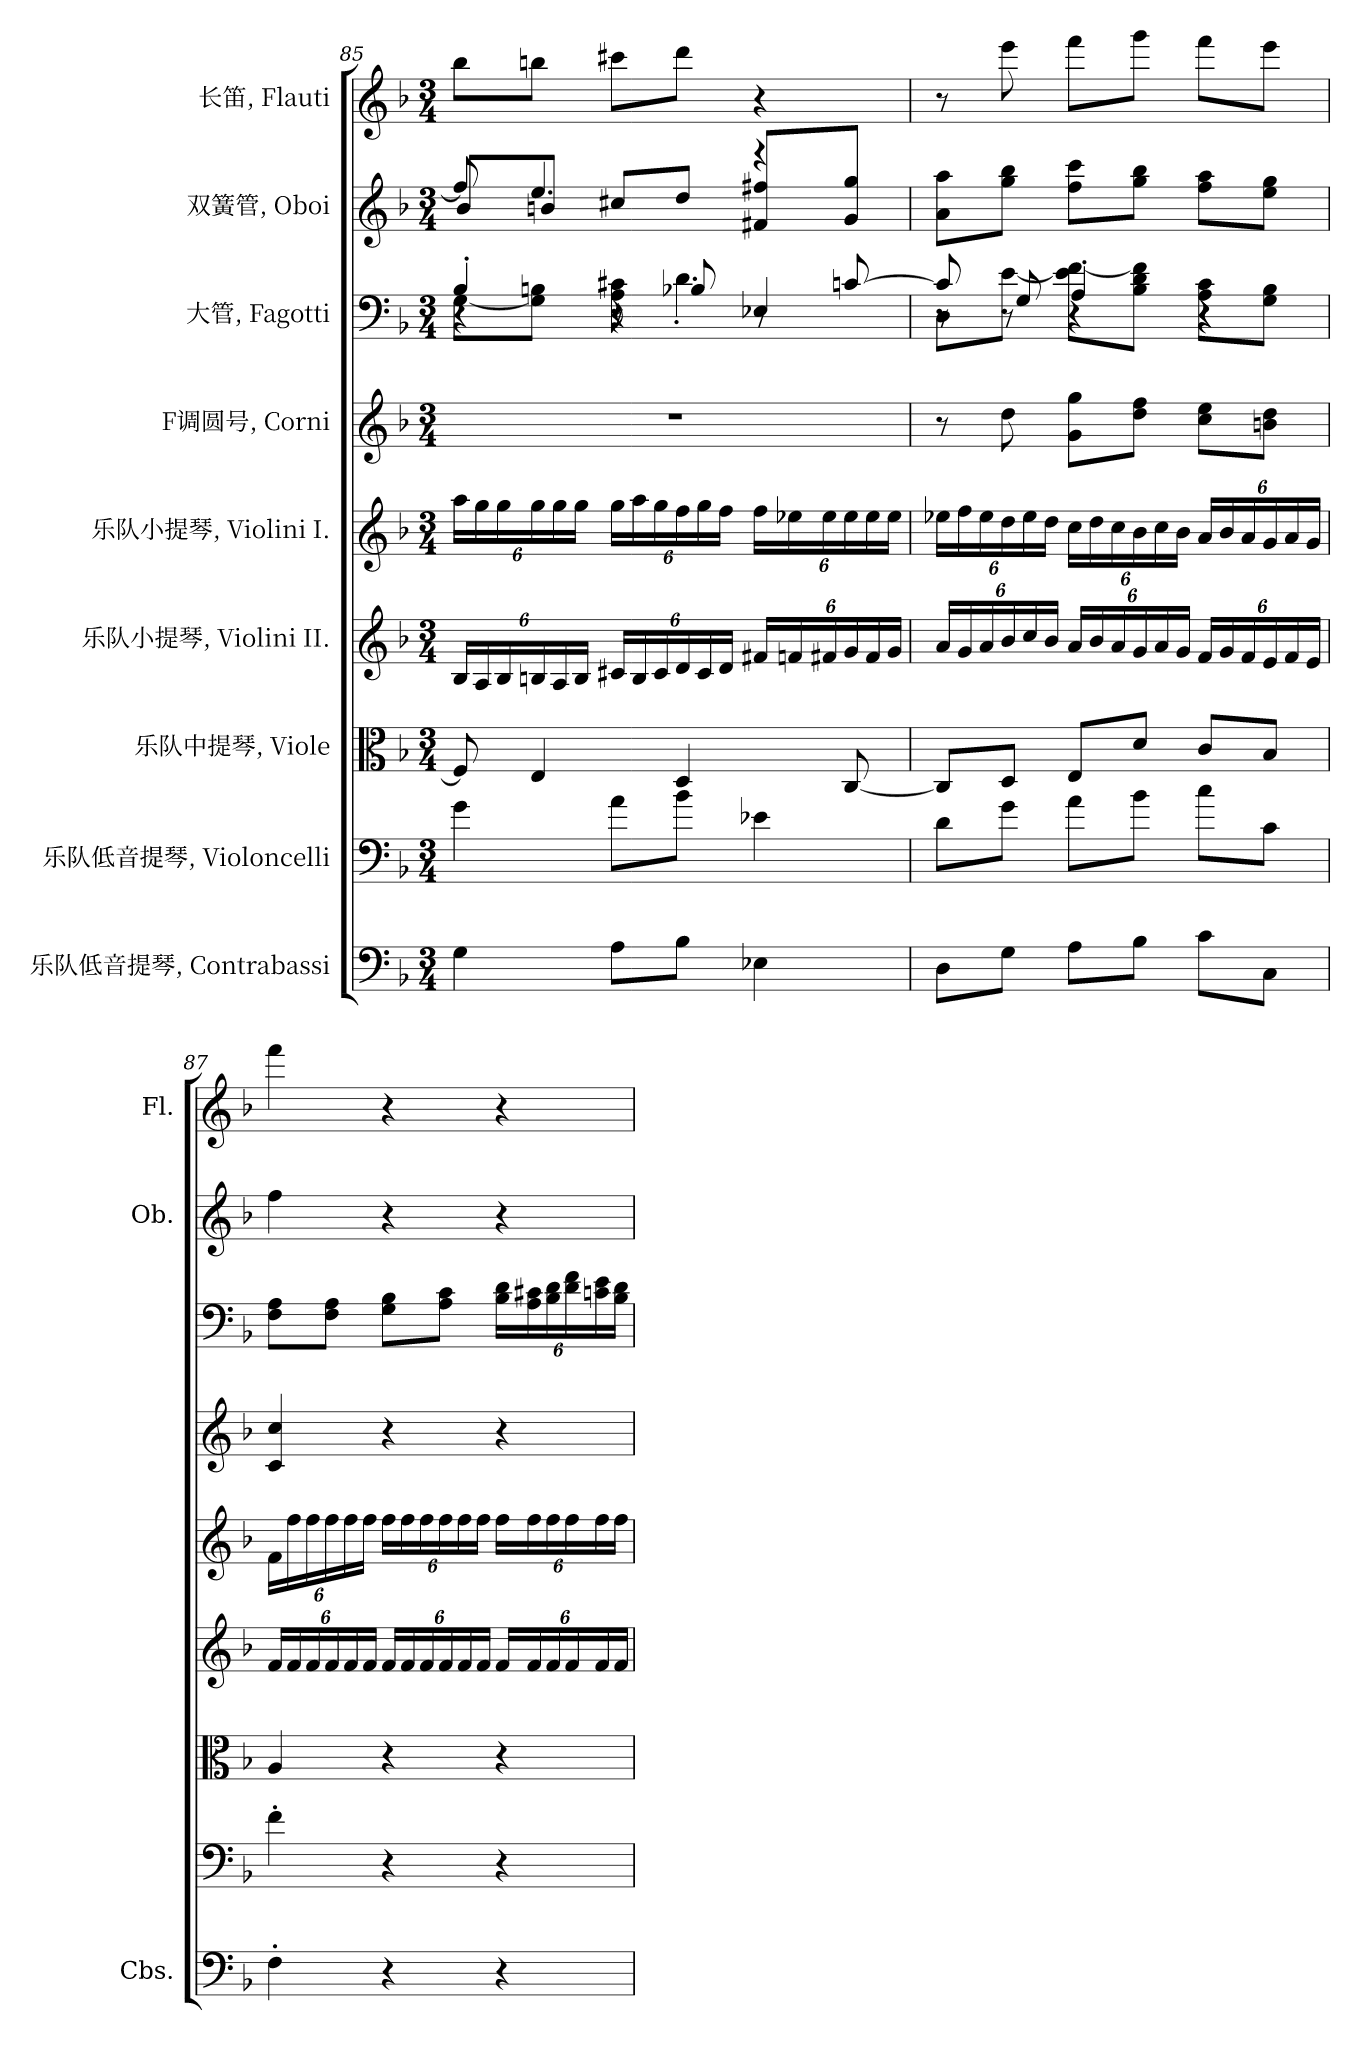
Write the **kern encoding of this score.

**kern	**kern	**kern	**kern	**kern	**kern	**kern	**kern	**kern
*part9	*part8	*part7	*part6	*part5	*part4	*part3	*part2	*part1
*staff9	*staff8	*staff7	*staff6	*staff5	*staff4	*staff3	*staff2	*staff1
*I"乐队低音提琴, Contrabassi	*I"乐队低音提琴, Violoncelli	*I"乐队中提琴, Viole	*I"乐队小提琴, Violini II.	*I"乐队小提琴, Violini I.	*I"F调圆号, Corni	*I"大管, Fagotti	*I"双簧管, Oboi	*I"长笛, Flauti
*I'Cbs.	*	*	*	*	*	*	*I'Ob.	*I'Fl.
!!LO:PB:g=z
*clefF4	*clefF4	*clefC3	*clefG2	*clefG2	*clefG2	*clefF4	*clefG2	*clefG2
*ITrd7c12	*ITrd7c12	*	*	*	*ITrd4c7	*	*	*
*k[b-]	*k[b-]	*k[b-]	*k[b-]	*k[b-]	*k[b-e-]	*k[b-]	*k[b-]	*k[b-]
*M3/4	*M3/4	*M3/4	*M3/4	*M3/4	*M3/4	*M3/4	*M3/4	*M3/4
*	*	*	*Xbrackettup	*Xbrackettup	*	*	*	*
=85	=85	=85	=85	=85	=85	=85	=85	=85
*	*	*	*	*	*	*^	*^	*
*	*	*	*	*	*	*	*^	*	*	*
4GG\	4G\	8F/]	24B-/LL	24aa\LL	2.r	4r	[8G\L	4B-'/	8ff/]	8b-/L	8bb-\L
.	.	.	24A/	24gg\	.	.	.	.	.	.	.
.	.	.	24B-/	24gg\	.	.	.	.	.	.	.
.	.	4E/	24Bn/	24gg\	.	.	8G\] 8Bn\J	.	4.ee'/	8bn/J	8bbn\J
.	.	.	24A/	24gg\	.	.	.	.	.	.	.
.	.	.	24B/JJ	24gg\JJ	.	.	.	.	.	.	.
8AA\L	8A\L	.	24c#X/LL	24gg\LL	.	4r	8A\ 8c#X\	8r	.	8cc#X/L	8ccc#X\L
.	.	.	24B/	24aa\	.	.	.	.	.	.	.
.	.	.	24c#/	24gg\	.	.	.	.	.	.	.
8BB-\J	8B-\J	4D/	24d/	24ff\	.	.	4.d'\	8B-X/	.	8dd/J	8ddd\J
.	.	.	24c#/	24gg\	.	.	.	.	.	.	.
.	.	.	24d/JJ	24ff\JJ	.	.	.	.	.	.	.
4EE-X\	4E-X\	.	24f#X/LL	24ff\LL	.	8r	.	4E-X/	4r	8f#X/ 8ff#X/L	4r
.	.	.	24fn/	24ee-X\	.	.	.	.	.	.	.
.	.	.	24f#X/	24ee-\	.	.	.	.	.	.	.
.	.	[8C/	24g/	24ee-\	.	[8cn/	.	.	.	8g/ 8gg/J	.
.	.	.	24f#/	24ee-\	.	.	.	.	.	.	.
.	.	.	24g/JJ	24ee-\JJ	.	.	.	.	.	.	.
*	*	*	*	*	*	*	*	*	*v	*v	*
=86	=86	=86	=86	=86	=86	=86	=86	=86	=86	=86
8DD\L	8D\L	8C/L]	24a/LL	24ee-X\LL	8r	8c/]	8D\L	8r	8a\ 8aa\L	8r
.	.	.	24g/	24ff\	.	.	.	.	.	.
.	.	.	24a/	24ee-\	.	.	.	.	.	.
8GG\J	8G\J	8D/J	24b-/	24dd\	8g\	8r	[8e\J	8G/	8gg\ 8bb-\J	8eee\
.	.	.	24cc/	24ee-\	.	.	.	.	.	.
.	.	.	24b-/JJ	24dd\JJ	.	.	.	.	.	.
8AA\L	8A\L	8E/L	24a/LL	24cc\LL	8c\ 8cc\L	4r	8e\] [8f\L	4A'/	8ff\ 8ccc\L	8fff\L
.	.	.	24b-/	24dd\	.	.	.	.	.	.
.	.	.	24a/	24cc\	.	.	.	.	.	.
8BB-\J	8B-\J	8d/J	24g/	24b-\	8g\ 8b-\J	.	8B-\ 8d\ 8f\]J	.	8gg\ 8bb-\J	8ggg\J
.	.	.	24a/	24cc\	.	.	.	.	.	.
.	.	.	24g/JJ	24b-\JJ	.	.	.	.	.	.
8C\L	8c\L	8c/L	24f/LL	24a/LL	8f\ 8a\L	4r	8A\ 8c\L	4r	8ff\ 8aa\L	8fff\L
.	.	.	24g/	24b-/	.	.	.	.	.	.
.	.	.	24f/	24a/	.	.	.	.	.	.
8CC\J	8C\J	8B-/J	24e/	24g/	8en\ 8g\J	.	8G\ 8B-\J	.	8ee\ 8gg\J	8eee\J
.	.	.	24f/	24a/	.	.	.	.	.	.
.	.	.	24e/JJ	24g/JJ	.	.	.	.	.	.
*	*	*	*	*	*	*v	*v	*v	*	*
!!LO:PB:g=z
=87	=87	=87	=87	=87	=87	=87	=87	=87
4FF'\	4F'\	4A/	24f/LL	24f\LL	4F/ 4f/	8F\ 8A\L	4ff\	4fff\
.	.	.	24f/	24ff\	.	.	.	.
.	.	.	24f/	24ff\	.	.	.	.
.	.	.	24f/	24ff\	.	8F\ 8A\J	.	.
.	.	.	24f/	24ff\	.	.	.	.
.	.	.	24f/JJ	24ff\JJ	.	.	.	.
4r	4r	4r	24f/LL	24ff\LL	4r	8G\ 8B-\L	4r	4r
.	.	.	24f/	24ff\	.	.	.	.
.	.	.	24f/	24ff\	.	.	.	.
.	.	.	24f/	24ff\	.	8A\ 8c\J	.	.
.	.	.	24f/	24ff\	.	.	.	.
.	.	.	24f/JJ	24ff\JJ	.	.	.	.
*	*	*	*	*	*	*Xbrackettup	*	*
4r	4r	4r	24f/LL	24ff\LL	4r	24B-\ 24d\LL	4r	4r
.	.	.	24f/	24ff\	.	24A\ 24c#X\	.	.
.	.	.	24f/	24ff\	.	24B-\ 24d\	.	.
.	.	.	24f/	24ff\	.	24d\ 24f\	.	.
.	.	.	24f/	24ff\	.	24cn\ 24e\	.	.
.	.	.	24f/JJ	24ff\JJ	.	24B-\ 24d\JJ	.	.
=	=	=	=	=	=	=	=	=
*-	*-	*-	*-	*-	*-	*-	*-	*-
